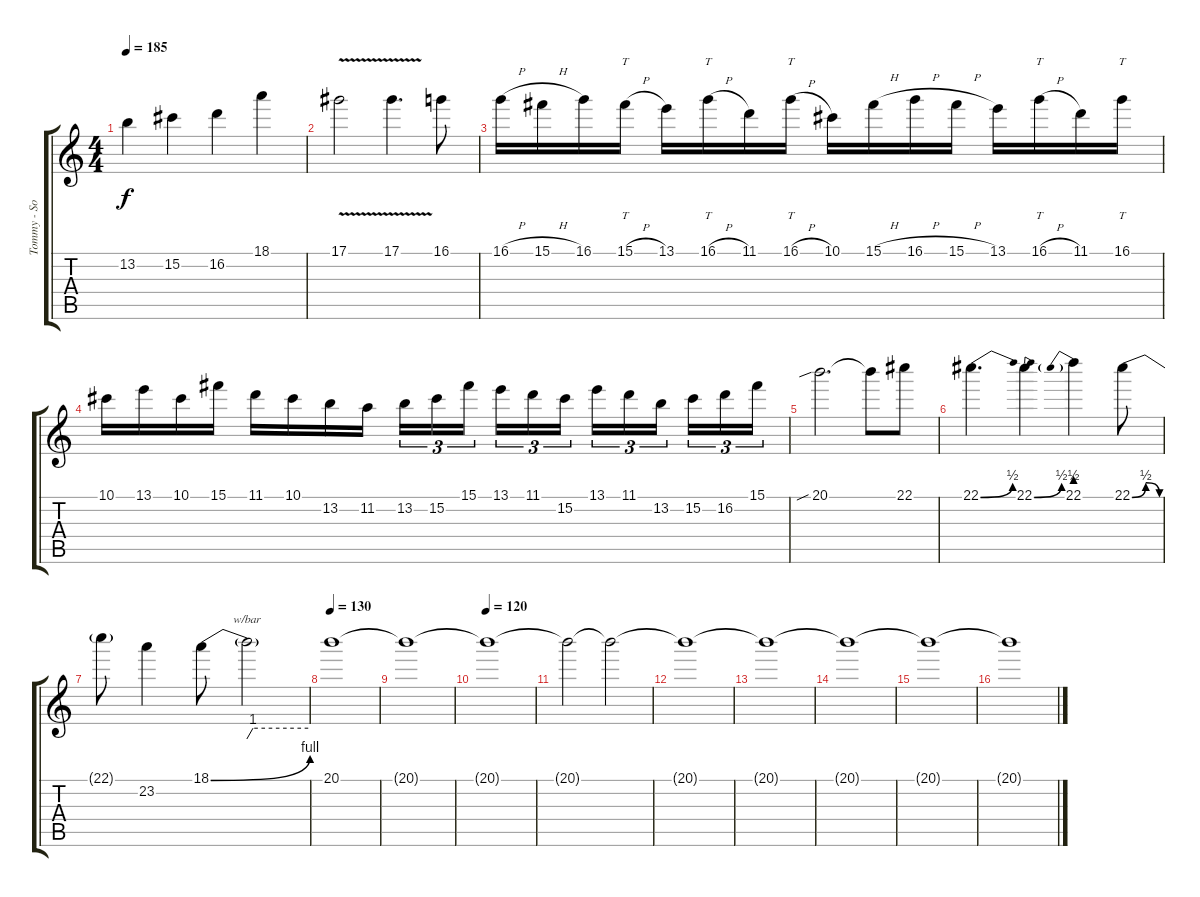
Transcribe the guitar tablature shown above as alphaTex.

\track ("Tommy - Solo Guitar" "Tommy - So") {instrument distortionguitar}
\staff {score tabs}
\tuning (Eb4 Bb3 Gb3 Db3 Ab2 Eb2) {hide}
\ts (4 4)
\tempo 185
\clef g2
\ks c
13.2.4{dy f} 15.2.4 16.2.4 18.1.4 |
17.1{v}.2 17.1{v}.4{d} 16.1.8 |
16.1{h}.16 15.1{h}.16 16.1.16 15.1{h}.16{tt} 13.1.16 16.1{h}.16{tt} 11.1.16 16.1{h}.16{tt} 10.1.16 15.1{h}.16 16.1{h}.16 15.1{h}.16 13.1.16 16.1{h}.16{tt} 11.1.16 16.1.16{tt} |
10.1.16 13.1.16 10.1.16 15.1.16 11.1.16 10.1.16 13.2.16 11.2.16 13.2.16{tu (3 2)} 15.2.16{tu (3 2)} 15.1.16{tu (3 2) beam splitsecondary} 13.1.16{tu (3 2)} 11.1.16{tu (3 2)} 15.2.16{tu (3 2)} 13.1.16{tu (3 2)} 11.1.16{tu (3 2)} 13.2.16{tu (3 2) beam splitsecondary} 15.2.16{tu (3 2)} 16.2.16{tu (3 2)} 15.1.16{tu (3 2)} |
20.1{sib}.2{d} 20.1{t}.8 22.1.8 |
22.1{be (bend 0 0 60 2)}.4{d} 22.1{be (bend 0 0 60 2)}.4 22.1{be (prebend 0 2 60 2)}.4 22.1{be (bendrelease 0 0 10 2 45 2 60 0)}.8 |
22.1{t}.8 23.2.4 18.1{be (bend 0 0 60 4)}.8 18.1{t}.2{tbe (custom default 0 0 6 4 60 4)} |
\tempo 130
20.1.1 |
20.1{t}.1{volume 7} |
\tempo 120
20.1{t}.1 |
20.1{t}.2 20.1{t}.2{volume 0} |
20.1{t}.1 |
20.1{t}.1 |
20.1{t}.1 |
20.1{t}.1 |
20.1{t}.1
